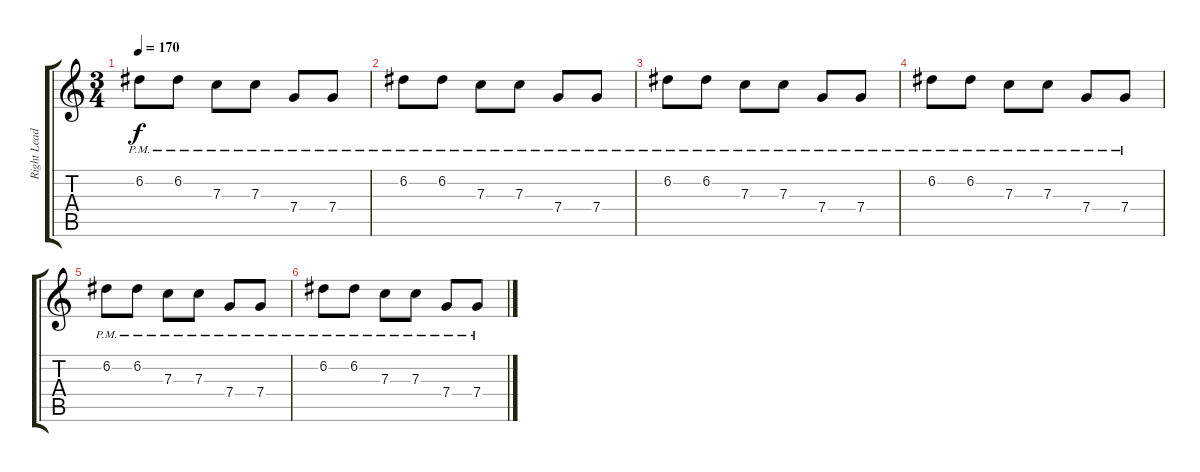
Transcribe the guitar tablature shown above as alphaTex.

\track ("Right Lead 1" "Right Lead") {instrument distortionguitar}
\staff {score tabs}
\tuning (D4 A3 F3 C3 G2 C2) {hide}
\ts (3 4)
\tempo 170
\clef g2
\ks c
6.2{pm}.8{dy f} 6.2{pm}.8 7.3{pm}.8 7.3{pm}.8 7.4{pm}.8 7.4{pm}.8 |
6.2{pm}.8 6.2{pm}.8 7.3{pm}.8 7.3{pm}.8 7.4{pm}.8 7.4{pm}.8 |
6.2{pm}.8 6.2{pm}.8 7.3{pm}.8 7.3{pm}.8 7.4{pm}.8 7.4{pm}.8 |
6.2{pm}.8 6.2{pm}.8 7.3{pm}.8 7.3{pm}.8 7.4{pm}.8 7.4{pm}.8 |
6.2{pm}.8 6.2{pm}.8 7.3{pm}.8 7.3{pm}.8 7.4{pm}.8 7.4{pm}.8 |
6.2{pm}.8 6.2{pm}.8 7.3{pm}.8 7.3{pm}.8 7.4{pm}.8 7.4{pm}.8
